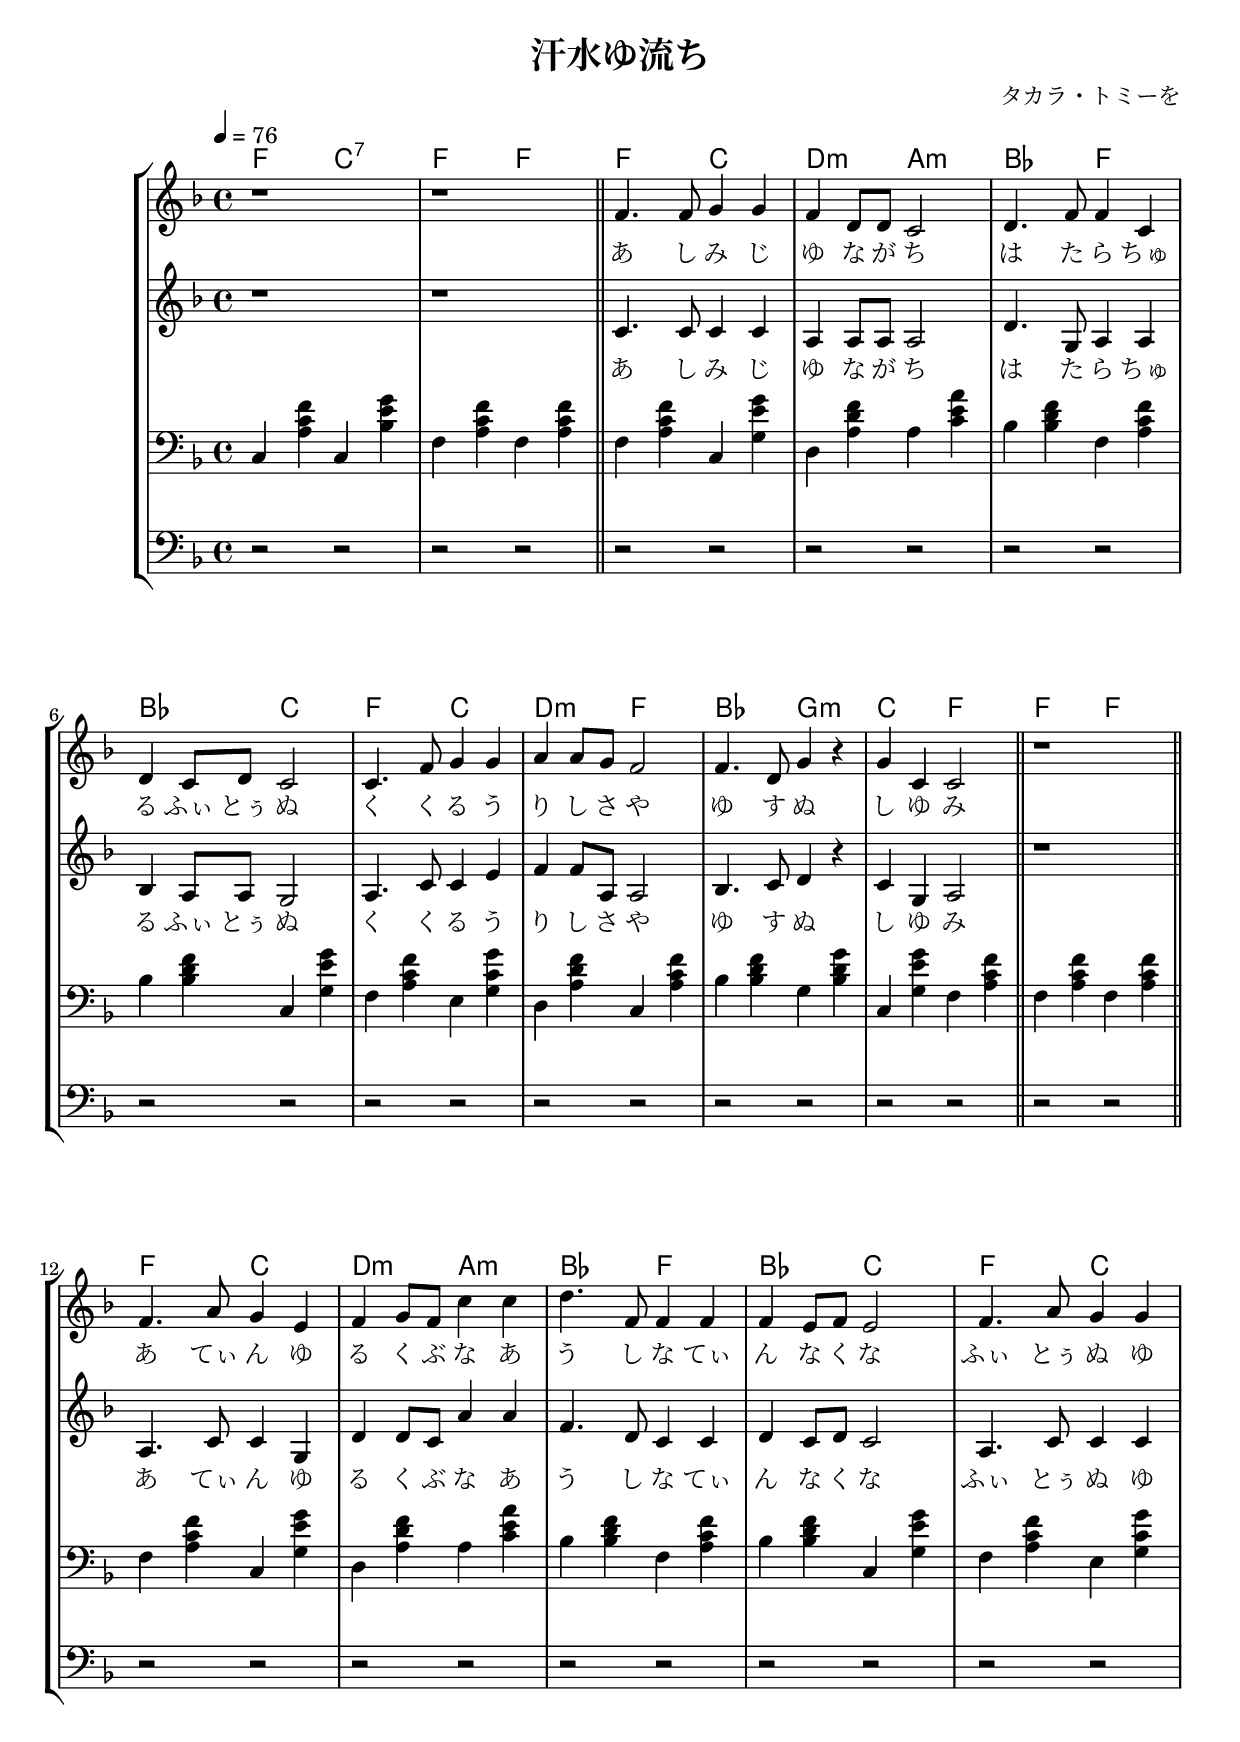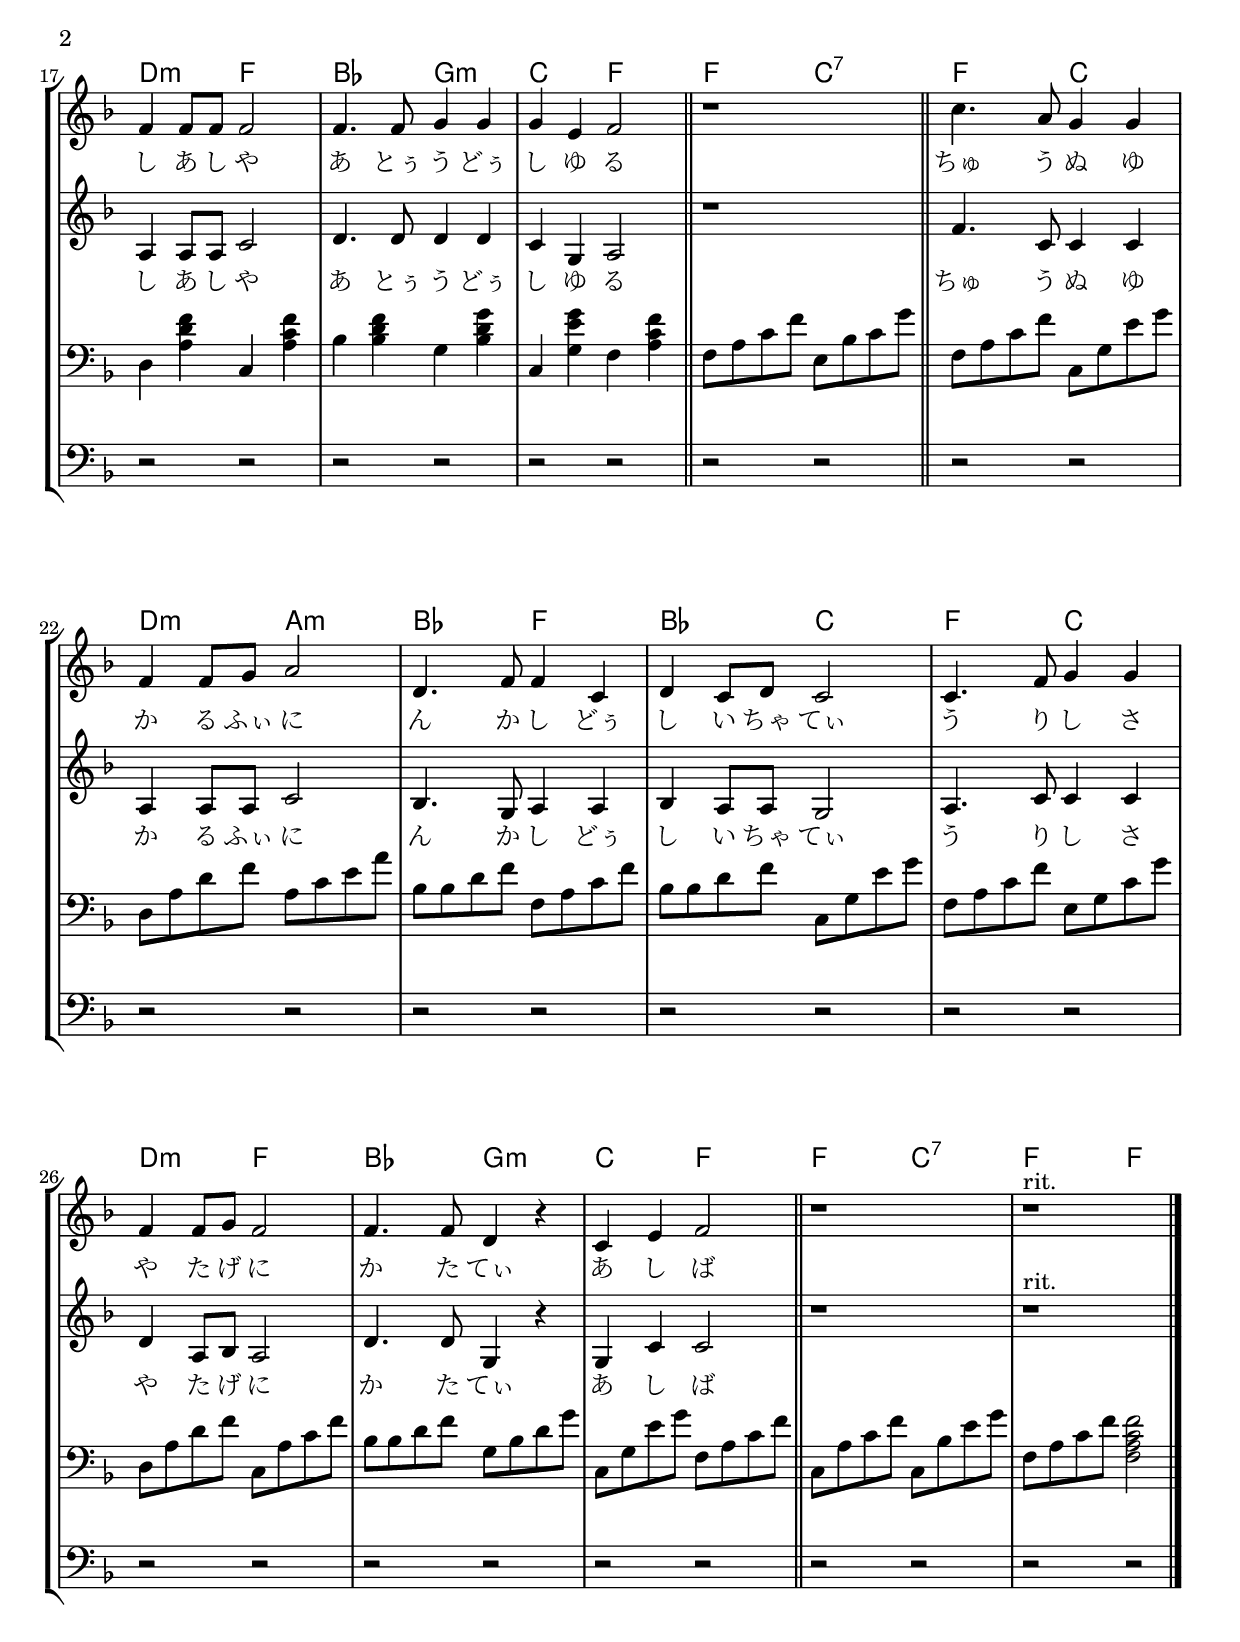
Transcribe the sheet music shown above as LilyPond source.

\version "2.12.1"

\header {
	title = \markup {汗水ゆ流ち}
	composer = \markup \center-column {タカラ・トミーを}
}

harmony = \chordmode {
	f2 c:7 f f 

	f c d:m a:m bes f bes c f c d:m f bes g:m c f 

	f f 

	f c d:m a:m bes f bes c f c d:m f bes g:m c f 

	f c:7 

	f c d:m a:m bes f bes c f c d:m f bes g:m c f 

	f c:7 f f 
}

melody = {
	\key f \major
	\tempo 4 = 76
	r1 | r1   
	\set Staff.midiInstrument = #"fss0.42"
	f'4.  f'8  g'4  g'4 
	f'4  d'8  d'8  c'2 
	d'4.  f'8  f'4  c'4 
	d'4  c'8  d'8  c'2 
	c'4.  f'8  g'4  g'4 
	a'4  a'8  g'8  f'2 
	f'4.  d'8  g'4  r4 
	g'4  c'4  c'2
	r1   
	\set Staff.midiInstrument = #"fss0.42"
	f'4.  a'8  g'4  e'4 
	f'4  g'8  f'8  c''4  c''4 
	d''4.  f'8  f'4  f'4 
	f'4  e'8  f'8  e'2 
	f'4.  a'8  g'4  g'4 
	f'4  f'8  f'8  f'2 
	f'4.  f'8  g'4  g'4 
	g'4  e'4  f'2
	r1   
	\set Staff.midiInstrument = #"fss0.42"
	c''4.  a'8  g'4  g'4 
	f'4  f'8  g'8  a'2 
	d'4.  f'8  f'4  c'4 
	d'4  c'8  d'8  c'2 
	c'4.  f'8  g'4  g'4 
	f'4  f'8  g'8  f'2 
	f'4.  f'8  d'4  r4 
	c'4  e'4  f'2
	r1 | r1^"rit." \bar "|."
}

words = \lyricmode {
	
	あ  し  み  じ  ゆ  な  が  ち  は  た  ら  ちゅ  る  ふぃ  とぅ  ぬ  く  く  る  う  り  し  さ  や  ゆ  す  ぬ  し  ゆ  み  
	
	あ  てぃ  ん  ゆ  る  く  ぶ  な  あ  う  し  な  てぃ  ん  な  く  な  ふぃ  とぅ  ぬ  ゆ  し  あ  し  や  あ  とぅ  う  どぅ  し  ゆ  る  
	
	ちゅ  う  ぬ  ゆ  か  る  ふぃ  に  ん  か  し  どぅ  し  い  ちゃ  てぃ  う  り  し  さ  や  た  げ  に  か  た  てぃ  あ  し  ば  
	
}

secondmelody = {
	\key f \major
	\tempo 4 = 76
	r1 | r1   
	\set Staff.midiInstrument = #"fss0.42"
	c'4.  c'8  c'4  c'4 
	a4  a8  a8  a2 
	d'4.  g8  a4  a4 
	bes4  a8  a8  g2 
	a4.  c'8  c'4  e'4 
	f'4  f'8  a8  a2 
	bes4.  c'8  d'4  r4 
	c'4  g4  a2
	r1   
	\set Staff.midiInstrument = #"fss0.42"
	a4.  c'8  c'4  g4 
	d'4  d'8  c'8  a'4  a'4 
	f'4.  d'8  c'4  c'4 
	d'4  c'8  d'8  c'2 
	a4.  c'8  c'4  c'4 
	a4  a8  a8  c'2 
	d'4.  d'8  d'4  d'4 
	c'4  g4  a2
	r1   
	\set Staff.midiInstrument = #"fss0.42"
	f'4.  c'8  c'4  c'4 
	a4  a8  a8  c'2 
	bes4.  g8  a4  a4 
	bes4  a8  a8  g2 
	a4.  c'8  c'4  c'4 
	d'4  a8  bes8  a2 
	d'4.  d'8  g4  r4 
	g4  c'4  c'2
	r1 | r1^"rit." \bar "|."
}

secondwords = \lyricmode {
	
	あ  し  み  じ  ゆ  な  が  ち  は  た  ら  ちゅ  る  ふぃ  とぅ  ぬ  く  く  る  う  り  し  さ  や  ゆ  す  ぬ  し  ゆ  み  
	
	あ  てぃ  ん  ゆ  る  く  ぶ  な  あ  う  し  な  てぃ  ん  な  く  な  ふぃ  とぅ  ぬ  ゆ  し  あ  し  や  あ  とぅ  う  どぅ  し  ゆ  る  
	
	ちゅ  う  ぬ  ゆ  か  る  ふぃ  に  ん  か  し  どぅ  し  い  ちゃ  てぃ  う  り  し  さ  や  た  げ  に  か  た  てぃ  あ  し  ば  
	
}

tempochange = {
	\tempo 4 = 76
	r1 | r1 \bar "||"
	\tempo 4 = 76
	r1 | r1 | r1 | r1 | r1 | r1 | r1 | r1 \bar "||"
	\tempo 4 = 76
	r1 \bar "||"
	\tempo 4 = 76
	r1 | r1 | r1 | r1 | r1 | r1 | r1 | r1 \bar "||"
	\tempo 4 = 76
	r1 \bar "||"
	\tempo 4 = 76
	r1 | r1 | r1 | r1 | r1 | r1 | r1 | r1 \bar "||"
	\tempo 4 = 76
	r1 | \tempo 4 = 57 r2 \tempo 4 = 50 r2 \bar "|."
}

mainacc = {
	\clef bass
	\set Staff.midiInstrument = #"Electric Grand"
	\key f \major
	\tempo 4 = 76
	c4 <a c' f'>4
	c4 <bes e' g'>4
	f4 <a c' f'>4
	f4 <a c' f'>4
	\bar "||"

	\set Staff.midiInstrument = #"Electric Grand"
	f4 <a c' f'>4
	c4 <g e' g'>4
	d4 <a d' f'>4
	a4 <c' e' a'>4
	bes4 <bes d' f'>4
	f4 <a c' f'>4
	bes4 <bes d' f'>4
	c4 <g e' g'>4
	f4 <a c' f'>4
	e4 <g c' g'>4
	d4 <a d' f'>4
	c4 <a c' f'>4
	bes4 <bes d' f'>4
	g4 <bes d' g'>4
	c4 <g e' g'>4
	f4 <a c' f'>4
	\bar "||"

	\set Staff.midiInstrument = #"Electric Grand"
	f4 <a c' f'>4
	f4 <a c' f'>4
	\bar "||"

	\set Staff.midiInstrument = #"Electric Grand"
	f4 <a c' f'>4
	c4 <g e' g'>4
	d4 <a d' f'>4
	a4 <c' e' a'>4
	bes4 <bes d' f'>4
	f4 <a c' f'>4
	bes4 <bes d' f'>4
	c4 <g e' g'>4
	f4 <a c' f'>4
	e4 <g c' g'>4
	d4 <a d' f'>4
	c4 <a c' f'>4
	bes4 <bes d' f'>4
	g4 <bes d' g'>4
	c4 <g e' g'>4
	f4 <a c' f'>4
	\bar "||"

	\set Staff.midiInstrument = #"Electric Grand"
	f8 a8 c'8 f'8
	e8 bes8 c'8 g'8
	\bar "||"

	\set Staff.midiInstrument = #"Electric Grand"
	f8 a8 c'8 f'8
	c8 g8 e'8 g'8
	d8 a8 d'8 f'8
	a8 c'8 e'8 a'8
	bes8 bes8 d'8 f'8
	f8 a8 c'8 f'8
	bes8 bes8 d'8 f'8
	c8 g8 e'8 g'8
	f8 a8 c'8 f'8
	e8 g8 c'8 g'8
	d8 a8 d'8 f'8
	c8 a8 c'8 f'8
	bes8 bes8 d'8 f'8
	g8 bes8 d'8 g'8
	c8 g8 e'8 g'8
	f8 a8 c'8 f'8
	\bar "||"

	\set Staff.midiInstrument = #"Electric Grand"
	c8 a8 c'8 f'8
	c8 bes8 e'8 g'8
	f8 a8 c'8 f'8
	<f a c' f'>2
	\bar "|."
}

subacc = {
	\clef bass
	\set Staff.midiInstrument = #"Pizzicato Strings"
	\key f \major
	\tempo 4 = 76
	r2
	r2
	r2
	r2
	\bar "||"

	\set Staff.midiInstrument = #"Pizzicato Strings"
	r2
	r2
	r2
	r2
	r2
	r2
	r2
	r2
	r2
	r2
	r2
	r2
	r2
	r2
	r2
	r2
	\bar "||"

	\set Staff.midiInstrument = #"Pizzicato Strings"
	r2
	r2
	\bar "||"

	\set Staff.midiInstrument = #"Pizzicato Strings"
	r2
	r2
	r2
	r2
	r2
	r2
	r2
	r2
	r2
	r2
	r2
	r2
	r2
	r2
	r2
	r2
	\bar "||"

	\set Staff.midiInstrument = #"Pizzicato Strings"
	r2
	r2
	\bar "||"

	\set Staff.midiInstrument = #"Pizzicato Strings"
	r2
	r2
	r2
	r2
	r2
	r2
	r2
	r2
	r2
	r2
	r2
	r2
	r2
	r2
	r2
	r2
	\bar "||"

	\set Staff.midiInstrument = #"Pizzicato Strings"
	r2
	r2
	r2
	r2
	\bar "|."
}

percA = {
	\drummode {
	\times 16/12{ cymr8. cymr8 cymr16 cymr8. cymr8 cymr16 } |\times 16/12{ cymr8. cymr8 cymr4. r16 } \bar "||"
	\times 16/12{ cymr8. cymr8 cymr16 cymr8. cymr8 cymr16 } |\times 16/12{ r8. cymr8 cymr16 cymr8. cymr8 cymr16 } |\times 16/12{ cymr8. cymr8 cymr16 cymr8. cymr8 cymr16 } |\times 16/12{ r8. cymr8 cymr16 cymr8. cymr8 cymr16 } |\times 16/12{ cymr8. cymr8 cymr16 cymr8. cymr8 cymr16 } |\times 16/12{ r8. cymr8 cymr16 cymr8. cymr8 cymr16 } |\times 16/12{ cymr8. cymr8 cymr16 cymr8. cymr8 cymr16 } |\times 16/12{ cymr8. cymr8 cymr4. r16 } \bar "||"
	\times 16/12{ cymr8. cymr8 cymr4. r16 } \bar "||"
	\times 16/12{ cymr8. cymr8 cymr16 cymr8. cymr8 cymr16 } |\times 16/12{ r8. cymr8 cymr16 cymr8. cymr8 cymr16 } |\times 16/12{ cymr8. cymr8 cymr16 cymr8. cymr8 cymr16 } |\times 16/12{ r8. cymr8 cymr16 cymr8. cymr8 cymr16 } |\times 16/12{ cymr8. cymr8 cymr16 cymr8. cymr8 cymr16 } |\times 16/12{ r8. cymr8 cymr16 cymr8. cymr8 cymr16 } |\times 16/12{ cymr8. cymr8 cymr16 cymr8. cymr8 cymr16 } |\times 16/12{ cymr8. cymr8 cymr4. r16 } \bar "||"
	\times 16/12{ cymr8. cymr8 cymr4. r16 } \bar "||"
	\times 16/12{ cymr8. cymr8 cymr16 cymr8. cymr8 cymr16 } |\times 16/12{ r8. cymr8 cymr16 cymr8. cymr8 cymr16 } |\times 16/12{ cymr8. cymr8 cymr16 cymr8. cymr8 cymr16 } |\times 16/12{ r8. cymr8 cymr16 cymr8. cymr8 cymr16 } |\times 16/12{ cymr8. cymr8 cymr16 cymr8. cymr8 cymr16 } |\times 16/12{ r8. cymr8 cymr16 cymr8. cymr8 cymr16 } |\times 16/12{ cymr8. cymr8 cymr16 cymr8. cymr8 cymr16 } |\times 16/12{ cymr8. cymr8 cymr4. r16 } \bar "||"
	\times 16/12{ cymr8. cymr8 cymr16 cymr8. cymr8 cymr16 } |\times 16/12{ cymr8. cymr8 cymr4. r16 } \bar "|."
	}
}

percB = {
	\drummode {
	\times 16/12{ r2 r8 hhp8 } |\times 16/12{ r2. } \bar "||"
	\times 16/12{ r2 r8 hhp8 } |\times 16/12{ r2. } |\times 16/12{ r2 r8 hhp8 } |\times 16/12{ hhp2. } |\times 16/12{ r2 r8 hhp8 } |\times 16/12{ r2. } |\times 16/12{ r2 r8 hhp8 } |\times 16/12{ hhp2. } \bar "||"
	\times 16/12{ r2 r8 hhp8 } \bar "||"
	\times 16/12{ r2 r8 hhp8 } |\times 16/12{ r2. } |\times 16/12{ r2 r8 hhp8 } |\times 16/12{ hhp2. } |\times 16/12{ r2 r8 hhp8 } |\times 16/12{ r2. } |\times 16/12{ r2 r8 hhp8 } |\times 16/12{ hhp2. } \bar "||"
	\times 16/12{ r2 r8 hhp8 } \bar "||"
	\times 16/12{ r2 r8 hhp8 } |\times 16/12{ r2. } |\times 16/12{ r2 r8 hhp8 } |\times 16/12{ hhp2. } |\times 16/12{ r2 r8 hhp8 } |\times 16/12{ r2. } |\times 16/12{ r2 r8 hhp8 } |\times 16/12{ hhp2. } \bar "||"
	\times 16/12{ r2 r8 hhp8 } |\times 16/12{ r2. } \bar "|."
	}
}

percC = {
	\drummode {
	\times 16/12{ bd4. bd4 r16 bd16 } |\times 16/12{ bd4 r16 bd16 bd4. } \bar "||"
	\times 16/12{ bd4. bd4 r16 bd16 } |\times 16/12{ bd4. bd4. } |\times 16/12{ bd4. bd4 r16 bd16 } |\times 16/12{ bd4. bd4 r16 bd16 } |\times 16/12{ bd4. bd4 r16 bd16 } |\times 16/12{ bd4. bd4. } |\times 16/12{ bd4. bd4 r16 bd16 } |\times 16/12{ bd4 r16 bd16 bd4. } \bar "||"
	\times 16/12{ bd4 r16 bd16 bd4. } \bar "||"
	\times 16/12{ bd4. bd4 r16 bd16 } |\times 16/12{ bd4. bd4. } |\times 16/12{ bd4. bd4 r16 bd16 } |\times 16/12{ bd4. bd4 r16 bd16 } |\times 16/12{ bd4. bd4 r16 bd16 } |\times 16/12{ bd4. bd4. } |\times 16/12{ bd4. bd4 r16 bd16 } |\times 16/12{ bd4 r16 bd16 bd4. } \bar "||"
	\times 16/12{ bd4 r16 bd16 bd4. } \bar "||"
	\times 16/12{ bd4. bd4 r16 bd16 } |\times 16/12{ bd4. bd4. } |\times 16/12{ bd4. bd4 r16 bd16 } |\times 16/12{ bd4. bd4 r16 bd16 } |\times 16/12{ bd4. bd4 r16 bd16 } |\times 16/12{ bd4. bd4. } |\times 16/12{ bd4. bd4 r16 bd16 } |\times 16/12{ bd4 r16 bd16 bd4. } \bar "||"
	\times 16/12{ bd4. bd4 r16 bd16 } |\times 16/12{ bd4 r16 bd16 bd4. } \bar "|."
	}
}

percD = {
	\drummode {
	\times 16/12{ r2. } |\times 16/12{ rb2. } \bar "||"
	\times 16/12{ r2. } |\times 16/12{ rb2. } |\times 16/12{ r2. } |\times 16/12{ rb2. } |\times 16/12{ r2. } |\times 16/12{ rb2. } |\times 16/12{ r2. } |\times 16/12{ rb2. } \bar "||"
	\times 16/12{ r2. } \bar "||"
	\times 16/12{ r2. } |\times 16/12{ rb2. } |\times 16/12{ r2. } |\times 16/12{ rb2. } |\times 16/12{ r2. } |\times 16/12{ rb2. } |\times 16/12{ r2. } |\times 16/12{ rb2. } \bar "||"
	\times 16/12{ r2. } \bar "||"
	\times 16/12{ r2. } |\times 16/12{ rb2. } |\times 16/12{ r2. } |\times 16/12{ rb2. } |\times 16/12{ r2. } |\times 16/12{ rb2. } |\times 16/12{ r2. } |\times 16/12{ rb2. } \bar "||"
	\times 16/12{ r2. } |\times 16/12{ rb2. } \bar "|."
	}
}

percE = {
	\drummode {
	r1 |\times 16/12{ r4. sn8 sn4 } \bar "||"
	r1 |r1 |r1 |r1 |r1 |r1 |r1 |\times 16/12{ r4. sn8 sn4 } \bar "||"
	\times 16/12{ r4. sn8 sn4 } \bar "||"
	r1 |r1 |r1 |r1 |r1 |r1 |r1 |\times 16/12{ r4. sn8 sn4 } \bar "||"
	\times 16/12{ r4. sn8 sn4 } \bar "||"
	r1 |r1 |r1 |r1 |r1 |r1 |r1 |\times 16/12{ r4. sn8 sn4 } \bar "||"
	r1 |\times 16/12{ r4. sn8 sn4 } \bar "|."
	}
}

percF = {
	\drummode {
	r1 |\times 16/12{ r2 r16 tommh16 tommh8 } \bar "||"
	r1 |r1 |r1 |r1 |r1 |r1 |r1 |\times 16/12{ r2 r16 tommh16 tommh8 } \bar "||"
	\times 16/12{ r2 r16 tommh16 tommh8 } \bar "||"
	r1 |r1 |r1 |r1 |r1 |r1 |r1 |\times 16/12{ r2 r16 tommh16 tommh8 } \bar "||"
	\times 16/12{ r2 r16 tommh16 tommh8 } \bar "||"
	r1 |r1 |r1 |r1 |r1 |r1 |r1 |\times 16/12{ r2 r16 tommh16 tommh8 } \bar "||"
	r1 |\times 16/12{ r2 r16 tommh16 tommh8 } \bar "|."
	}
}

percG = {
	\drummode {
	r1 |\times 16/12{ r2 r8. toml16 } \bar "||"
	r1 |r1 |r1 |r1 |r1 |r1 |r1 |\times 16/12{ r2 r8. toml16 } \bar "||"
	\times 16/12{ r2 r8. toml16 } \bar "||"
	r1 |r1 |r1 |r1 |r1 |r1 |r1 |\times 16/12{ r2 r8. toml16 } \bar "||"
	\times 16/12{ r2 r8. toml16 } \bar "||"
	r1 |r1 |r1 |r1 |r1 |r1 |r1 |\times 16/12{ r2 r8. toml16 } \bar "||"
	r1 |\times 16/12{ r2 r8. toml16 } \bar "|."
	}
}

\score {
	<<
		\new StaffGroup <<
			\new ChordNames {\harmony}
			\new Voice = "melody" {\melody}
			\new Lyrics \lyricsto "melody" \words
			\new Voice = "secondmelody" {\secondmelody}
			\new Lyrics \lyricsto "secondmelody" \secondwords
			\new Staff = "mainacc" {\mainacc}
			\new Staff = "subacc" {\subacc}
		>>
	>>
	\layout { }
}
